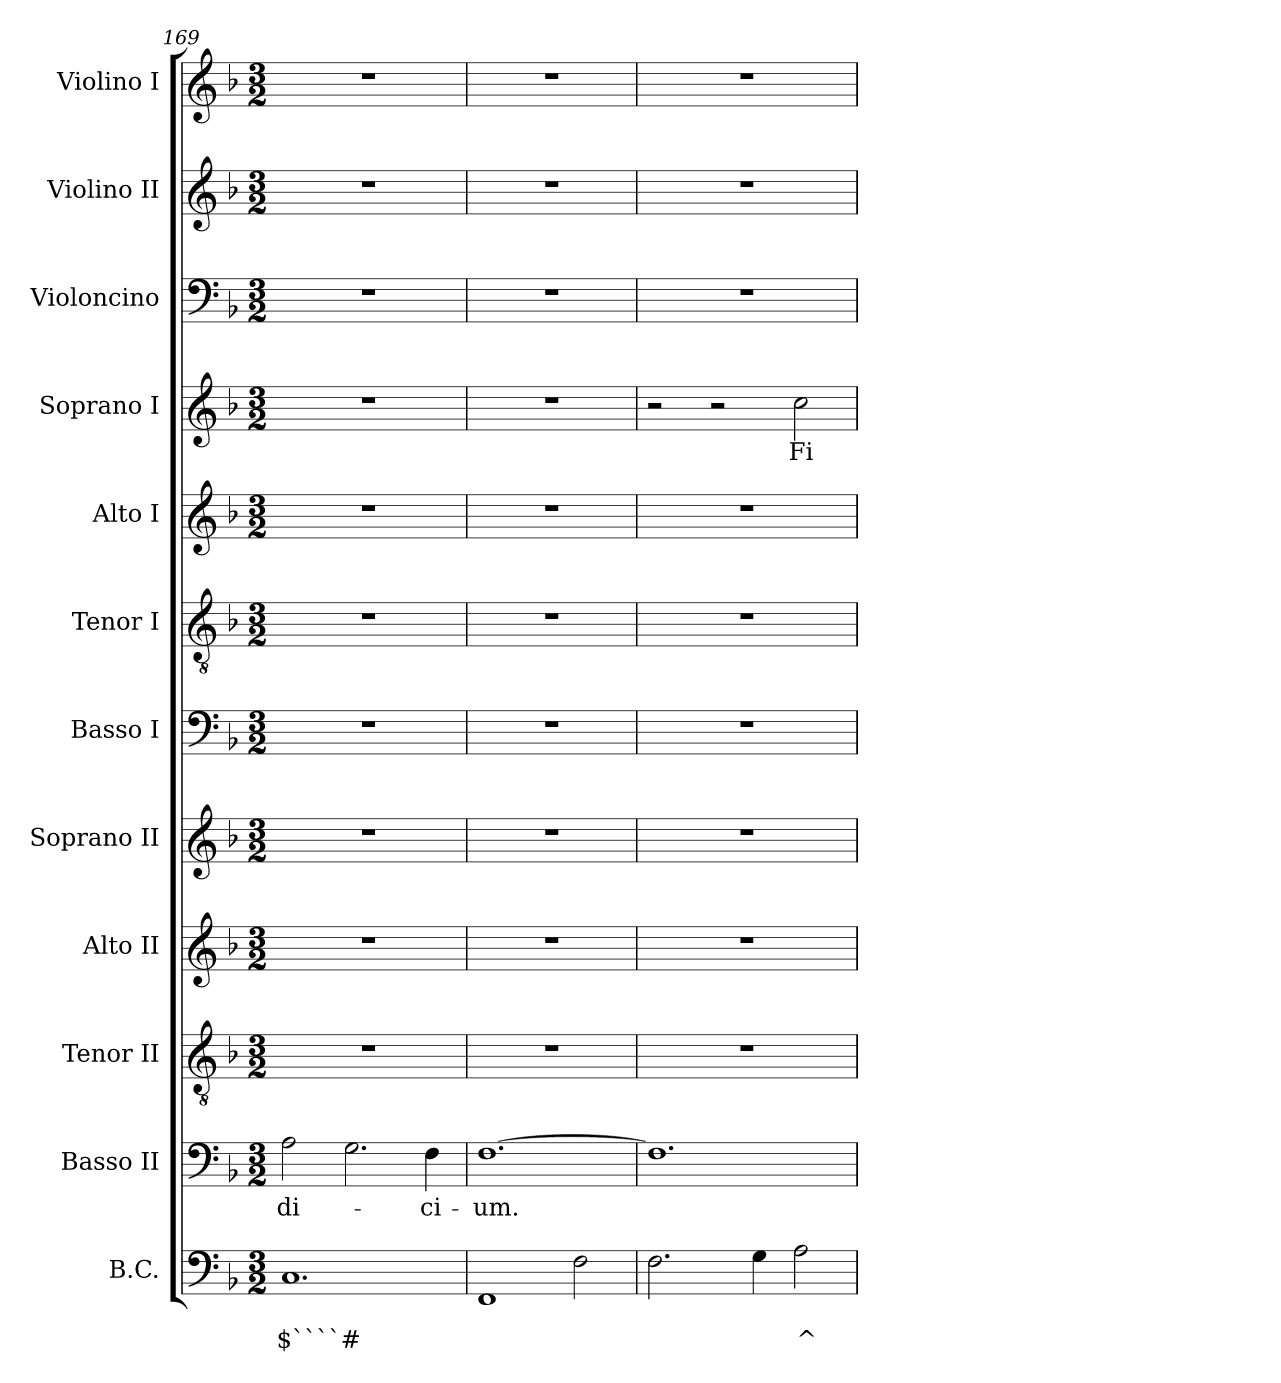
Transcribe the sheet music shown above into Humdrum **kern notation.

**kern	**text	**text	**kern	**text	**kern	**kern	**kern	**kern	**kern	**kern	**kern	**text	**kern	**kern	**kern
*part12	*part12	*part12	*part11	*part11	*part10	*part9	*part8	*part7	*part6	*part5	*part4	*part4	*part3	*part2	*part1
*staff12	*staff12	*staff12	*staff11	*staff11	*staff10	*staff9	*staff8	*staff7	*staff6	*staff5	*staff4	*staff4	*staff3	*staff2	*staff1
*I"B.C.	*	*	*I"Basso II	*	*I"Tenor II	*I"Alto II	*I"Soprano II	*I"Basso I	*I"Tenor I	*I"Alto I	*I"Soprano I	*	*I"Violoncino	*I"Violino II	*I"Violino I
*I'BC	*	*	*I'B 2	*	*I'T 2	*I'A 2	*I'S 2	*I'B 1	*I'T 1	*I'A 1	*I'S 1	*	*I'Vc.	*I'Vln. II	*I'Vln. I
*clefF4	*	*	*clefF4	*	*clefGv2	*clefG2	*clefG2	*clefF4	*clefGv2	*clefG2	*clefG2	*	*clefF4	*clefG2	*clefG2
*k[b-]	*	*	*k[b-]	*	*k[b-]	*k[b-]	*k[b-]	*k[b-]	*k[b-]	*k[b-]	*k[b-]	*	*k[b-]	*k[b-]	*k[b-]
*F:	*	*	*F:	*	*F:	*F:	*F:	*F:	*F:	*F:	*F:	*	*F:	*F:	*F:
*M3/2	*	*	*M3/2	*	*M3/2	*M3/2	*M3/2	*M3/2	*M3/2	*M3/2	*M3/2	*	*M3/2	*M3/2	*M3/2
=169	=169	=169	=169	=169	=169	=169	=169	=169	=169	=169	=169	=169	=169	=169	=169
!	!	!LO:LY:b	!	!	!	!	!	!	!	!	!	!	!	!	!
!	!	!	!	!LO:LY:b	!	!	!	!	!	!	!	!	!	!	!
1.C	.	$````#	2A\	-di-	1.r	1.r	1.r	1.r	1.r	1.r	1.r	.	1.r	1.r	1.r
.	.	.	2.G\	.	.	.	.	.	.	.	.	.	.	.	.
!	!	!	!	!LO:LY:b	!	!	!	!	!	!	!	!	!	!	!
.	.	.	4F\	-ci-	.	.	.	.	.	.	.	.	.	.	.
=170	=170	=170	=170	=170	=170	=170	=170	=170	=170	=170	=170	=170	=170	=170	=170
!	!	!	!	!LO:LY:b	!	!	!	!	!	!	!	!	!	!	!
1FF	.	.	[1.F	-um.	1.r	1.r	1.r	1.r	1.r	1.r	1.r	.	1.r	1.r	1.r
2F\	.	.	.	.	.	.	.	.	.	.	.	.	.	.	.
=171	=171	=171	=171	=171	=171	=171	=171	=171	=171	=171	=171	=171	=171	=171	=171
2.F\	.	.	1.F]	.	1.r	1.r	1.r	1.r	1.r	1.r	2r	.	1.r	1.r	1.r
.	.	.	.	.	.	.	.	.	.	.	2r	.	.	.	.
4G\	.	.	.	.	.	.	.	.	.	.	.	.	.	.	.
!	!	!LO:LY:b	!	!	!	!	!	!	!	!	!	!	!	!	!
!	!	!	!	!	!	!	!	!	!	!	!	!LO:LY:b	!	!	!
2A\	.	^	.	.	.	.	.	.	.	.	2cc\	Fi-	.	.	.
=	=	=	=	=	=	=	=	=	=	=	=	=	=	=	=
*-	*-	*-	*-	*-	*-	*-	*-	*-	*-	*-	*-	*-	*-	*-	*-
